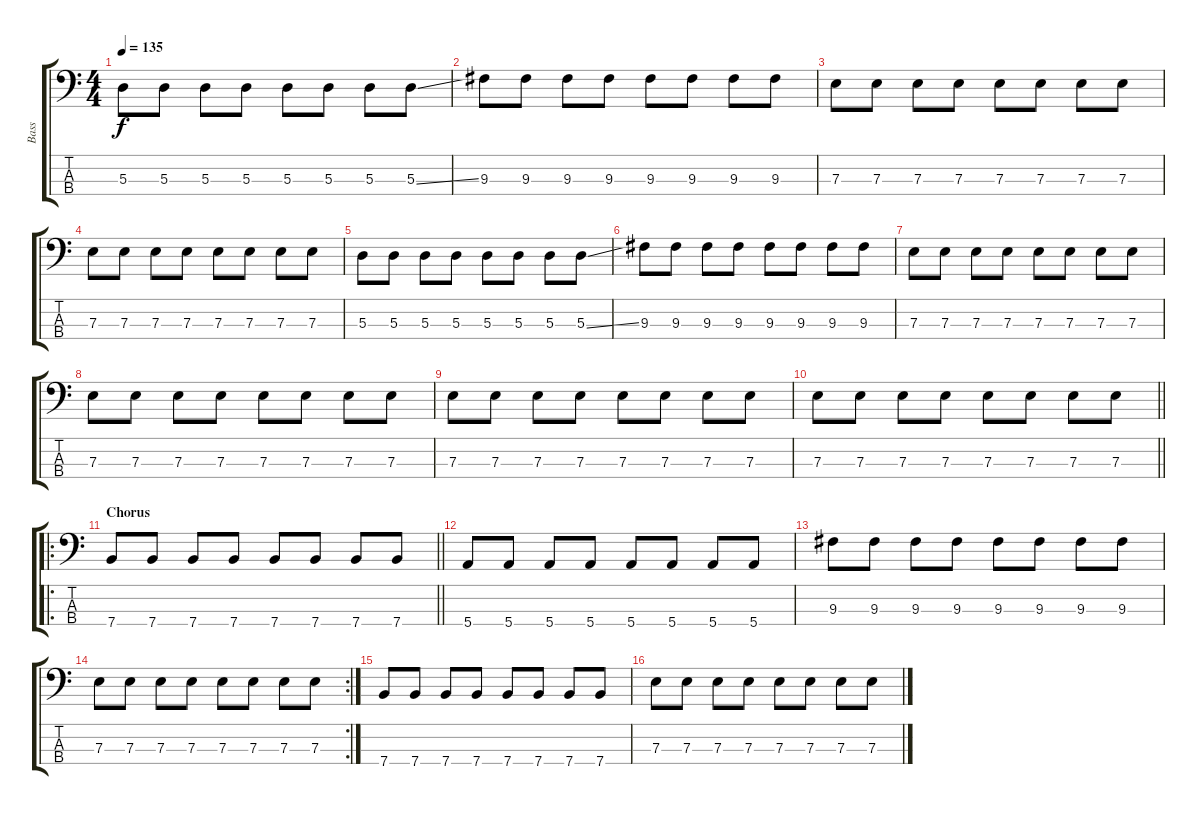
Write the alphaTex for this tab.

\track ("Bass" "Bass") {instrument electricbasspick}
\staff {score tabs}
\tuning (G2 D2 A1 E1) {hide}
\ts (4 4)
\tempo 135
\clef f4
\ks c
5.3.8{dy f} 5.3.8 5.3.8 5.3.8 5.3.8 5.3.8 5.3.8 5.3{ss}.8 |
9.3.8 9.3.8 9.3.8 9.3.8 9.3.8 9.3.8 9.3.8 9.3.8 |
7.3.8 7.3.8 7.3.8 7.3.8 7.3.8 7.3.8 7.3.8 7.3.8 |
7.3.8 7.3.8 7.3.8 7.3.8 7.3.8 7.3.8 7.3.8 7.3.8 |
5.3.8 5.3.8 5.3.8 5.3.8 5.3.8 5.3.8 5.3.8 5.3{ss}.8 |
9.3.8 9.3.8 9.3.8 9.3.8 9.3.8 9.3.8 9.3.8 9.3.8 |
7.3.8 7.3.8 7.3.8 7.3.8 7.3.8 7.3.8 7.3.8 7.3.8 |
7.3.8 7.3.8 7.3.8 7.3.8 7.3.8 7.3.8 7.3.8 7.3.8 |
7.3.8 7.3.8 7.3.8 7.3.8 7.3.8 7.3.8 7.3.8 7.3.8 |
\barLineRight lightlight
7.3.8 7.3.8 7.3.8 7.3.8 7.3.8 7.3.8 7.3.8 7.3.8 |
\ro
\section ("" "Chorus")
\barLineRight lightlight
7.4.8 7.4.8 7.4.8 7.4.8 7.4.8 7.4.8 7.4.8 7.4.8 |
5.4.8 5.4.8 5.4.8 5.4.8 5.4.8 5.4.8 5.4.8 5.4.8 |
9.3.8 9.3.8 9.3.8 9.3.8 9.3.8 9.3.8 9.3.8 9.3.8 |
\rc 2
7.3.8 7.3.8 7.3.8 7.3.8 7.3.8 7.3.8 7.3.8 7.3.8 |
7.4.8 7.4.8 7.4.8 7.4.8 7.4.8 7.4.8 7.4.8 7.4.8 |
7.3.8 7.3.8 7.3.8 7.3.8 7.3.8 7.3.8 7.3.8 7.3.8
